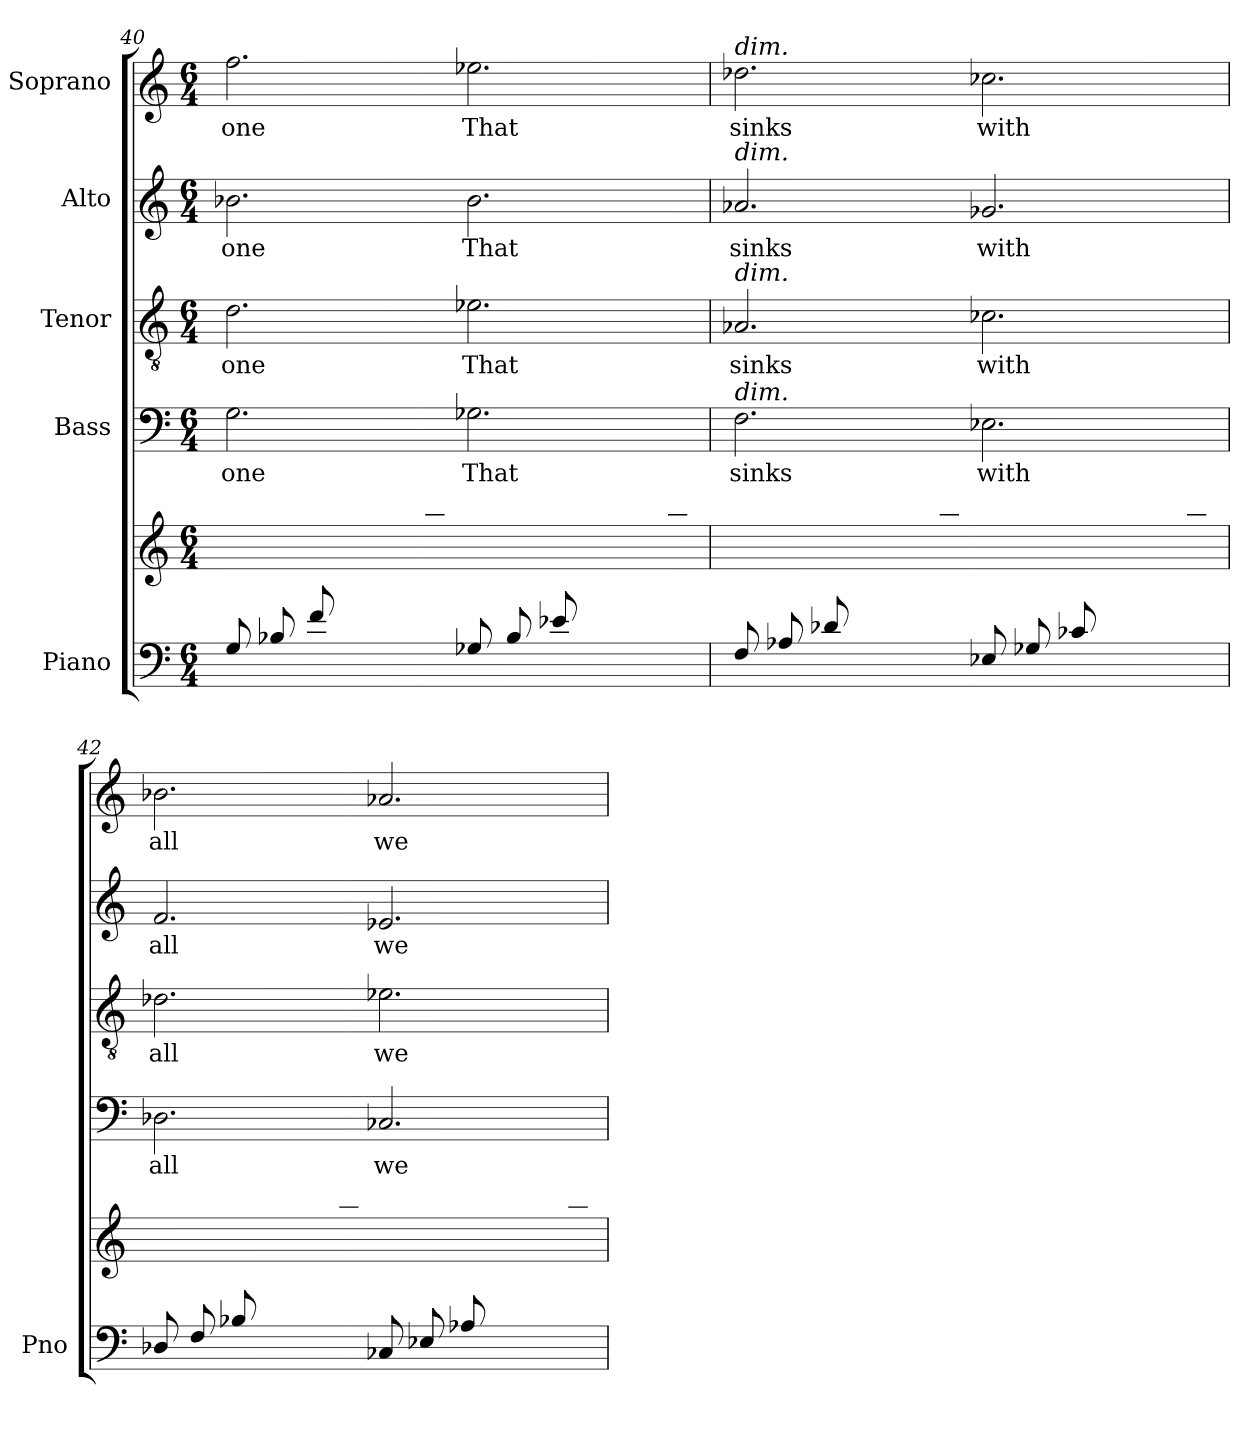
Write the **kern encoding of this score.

**kern	**kern	**kern	**text	**kern	**text	**kern	**text	**kern	**text
*part5	*part5	*part4	*part4	*part3	*part3	*part2	*part2	*part1	*part1
*staff6	*staff5	*staff4	*staff4	*staff3	*staff3	*staff2	*staff2	*staff1	*staff1
*I"Piano	*	*I"Bass	*	*I"Tenor	*	*I"Alto	*	*I"Soprano	*
*I'Pno	*	*	*	*	*	*	*	*	*
!!LO:PB:g=z
*clefF4	*clefG2	*clefF4	*	*clefGv2	*	*clefG2	*	*clefG2	*
*k[]	*k[]	*k[]	*	*k[]	*	*k[]	*	*k[]	*
*M6/4	*M6/4	*M6/4	*	*M6/4	*	*M6/4	*	*M6/4	*
=40	=40	=40	=40	=40	=40	=40	=40	=40	=40
*^	*	*	*	*	*	*	*	*	*
!	!	!	!	!LO:LY:b	!	!LO:LY:b	!	!LO:LY:b	!	!LO:LY:b
(>8G/L	1.ryy	4.ryy	2.G\	one	2.d\	one	2.b-X\	one	2.ff\	one
8B-X/	.	.	.	.	.	.	.	.	.	.
8f/	.	.	.	.	.	.	.	.	.	.
4.ryy	.	8b-X\	.	.	.	.	.	.	.	.
.	.	8ff\	.	.	.	.	.	.	.	.
.	.	8bb-X\J)	.	.	.	.	.	.	.	.
!	!	!	!	!LO:LY:b	!	!LO:LY:b	!	!LO:LY:b	!	!LO:LY:b
(>8G-X/L	.	4.ryy	2.G-X\	That	2.e-X\	That	2.b-\	That	2.ee-X\	That
8B-/	.	.	.	.	.	.	.	.	.	.
8e-X/	.	.	.	.	.	.	.	.	.	.
4.ryy	.	8b-\	.	.	.	.	.	.	.	.
.	.	8ee-X\	.	.	.	.	.	.	.	.
.	.	8bb-\J)	.	.	.	.	.	.	.	.
=41	=41	=41	=41	=41	=41	=41	=41	=41	=41	=41
!	!	!	!	!	!	!	!	!	!LO:TX:a:i:t=dim.	!
!	!	!	!	!	!	!	!LO:TX:a:i:t=dim.	!	!	!
!	!	!	!	!	!LO:TX:a:i:t=dim.	!	!	!	!	!
!	!	!	!LO:TX:a:i:t=dim.	!	!	!	!	!	!	!
!	!	!	!	!LO:LY:b	!	!LO:LY:b	!	!LO:LY:b	!	!LO:LY:b
(>8F/L	1.ryy	4.ryy	2.F\	sinks	2.A-X/	sinks	2.a-X/	sinks	2.dd-X\	sinks
8A-X/	.	.	.	.	.	.	.	.	.	.
8d-X/	.	.	.	.	.	.	.	.	.	.
4.ryy	.	8a-X\	.	.	.	.	.	.	.	.
.	.	8dd-X\	.	.	.	.	.	.	.	.
.	.	8bb-X\J)	.	.	.	.	.	.	.	.
!	!	!	!	!LO:LY:b	!	!LO:LY:b	!	!LO:LY:b	!	!LO:LY:b
(>8E-X/L	.	4.ryy	2.E-X\	with	2.c-X\	with	2.g-X/	with	2.cc-X\	with
8G-X/	.	.	.	.	.	.	.	.	.	.
8c-X/	.	.	.	.	.	.	.	.	.	.
4.ryy	.	8g-X\	.	.	.	.	.	.	.	.
.	.	8cc-X\	.	.	.	.	.	.	.	.
.	.	8bb-\J)	.	.	.	.	.	.	.	.
=42	=42	=42	=42	=42	=42	=42	=42	=42	=42	=42
!	!	!	!	!LO:LY:b	!	!LO:LY:b	!	!LO:LY:b	!	!LO:LY:b
(>8D-X/L	1.ryy	4.ryy	2.D-X\	all	2.d-X\	all	2.f/	all	2.b-X\	all
8F/	.	.	.	.	.	.	.	.	.	.
8B-X/	.	.	.	.	.	.	.	.	.	.
4.ryy	.	8f\	.	.	.	.	.	.	.	.
.	.	8b-X\	.	.	.	.	.	.	.	.
.	.	8bb-X\J)	.	.	.	.	.	.	.	.
!	!	!	!	!LO:LY:b	!	!LO:LY:b	!	!LO:LY:b	!	!LO:LY:b
(>8C-X/L	.	4.ryy	2.C-X/	we	2.e-X\	we	2.e-X/	we	2.a-X/	we
8E-X/	.	.	.	.	.	.	.	.	.	.
8A-X/	.	.	.	.	.	.	.	.	.	.
4.ryy	.	8e-X\	.	.	.	.	.	.	.	.
.	.	8a-X\	.	.	.	.	.	.	.	.
.	.	8bb-\J)	.	.	.	.	.	.	.	.
*v	*v	*	*	*	*	*	*	*	*	*
=	=	=	=	=	=	=	=	=	=
*-	*-	*-	*-	*-	*-	*-	*-	*-	*-
